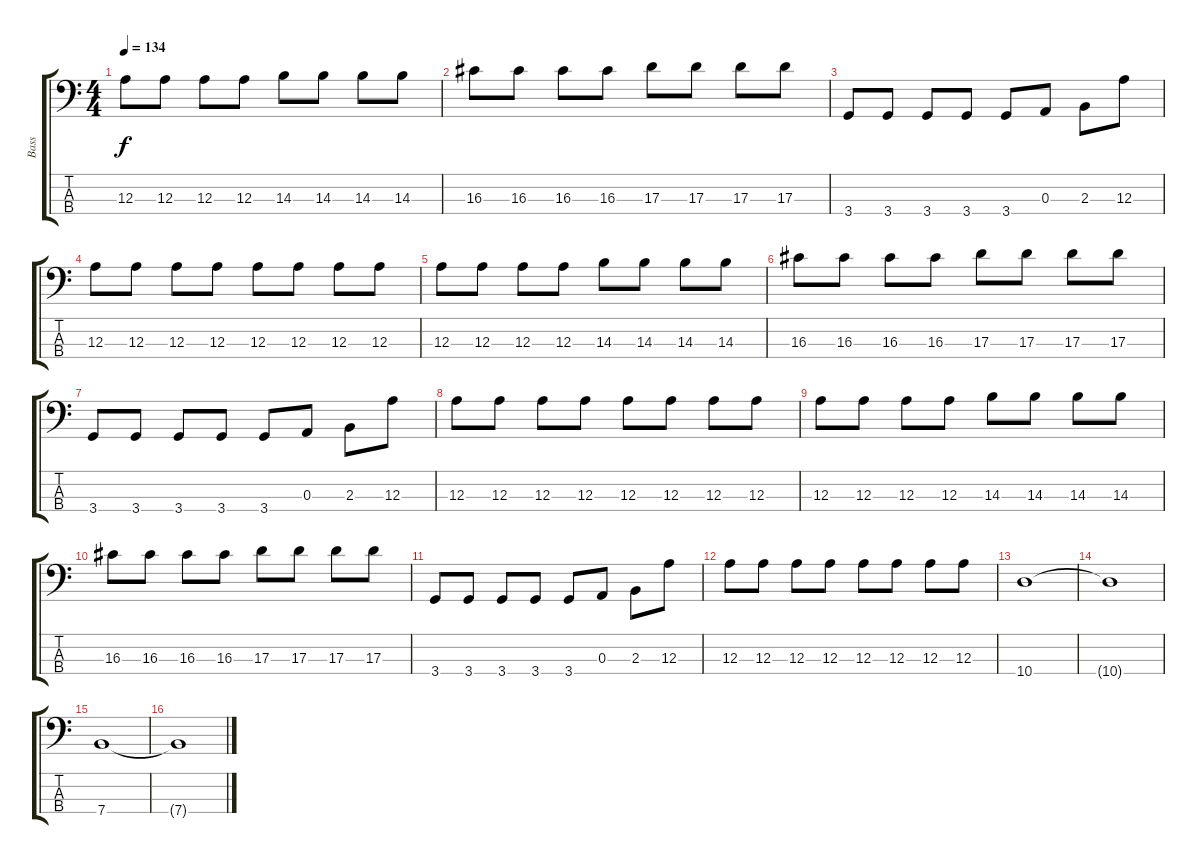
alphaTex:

\track ("Bass" "Bass") {instrument electricbassfinger}
\staff {score tabs}
\tuning (G2 D2 A1 E1) {hide}
\ts (4 4)
\tempo 134
\clef f4
\ks c
12.3.8{dy f} 12.3.8 12.3.8 12.3.8 14.3.8 14.3.8 14.3.8 14.3.8 |
16.3.8 16.3.8 16.3.8 16.3.8 17.3.8 17.3.8 17.3.8 17.3.8 |
3.4.8 3.4.8 3.4.8 3.4.8 3.4.8 0.3.8 2.3.8 12.3.8 |
12.3.8 12.3.8 12.3.8 12.3.8 12.3.8 12.3.8 12.3.8 12.3.8 |
12.3.8 12.3.8 12.3.8 12.3.8 14.3.8 14.3.8 14.3.8 14.3.8 |
16.3.8 16.3.8 16.3.8 16.3.8 17.3.8 17.3.8 17.3.8 17.3.8 |
3.4.8 3.4.8 3.4.8 3.4.8 3.4.8 0.3.8 2.3.8 12.3.8 |
12.3.8 12.3.8 12.3.8 12.3.8 12.3.8 12.3.8 12.3.8 12.3.8 |
12.3.8 12.3.8 12.3.8 12.3.8 14.3.8 14.3.8 14.3.8 14.3.8 |
16.3.8 16.3.8 16.3.8 16.3.8 17.3.8 17.3.8 17.3.8 17.3.8 |
3.4.8 3.4.8 3.4.8 3.4.8 3.4.8 0.3.8 2.3.8 12.3.8 |
12.3.8 12.3.8 12.3.8 12.3.8 12.3.8 12.3.8 12.3.8 12.3.8 |
10.4.1 |
10.4{t}.1 |
7.4.1 |
7.4{t}.1
